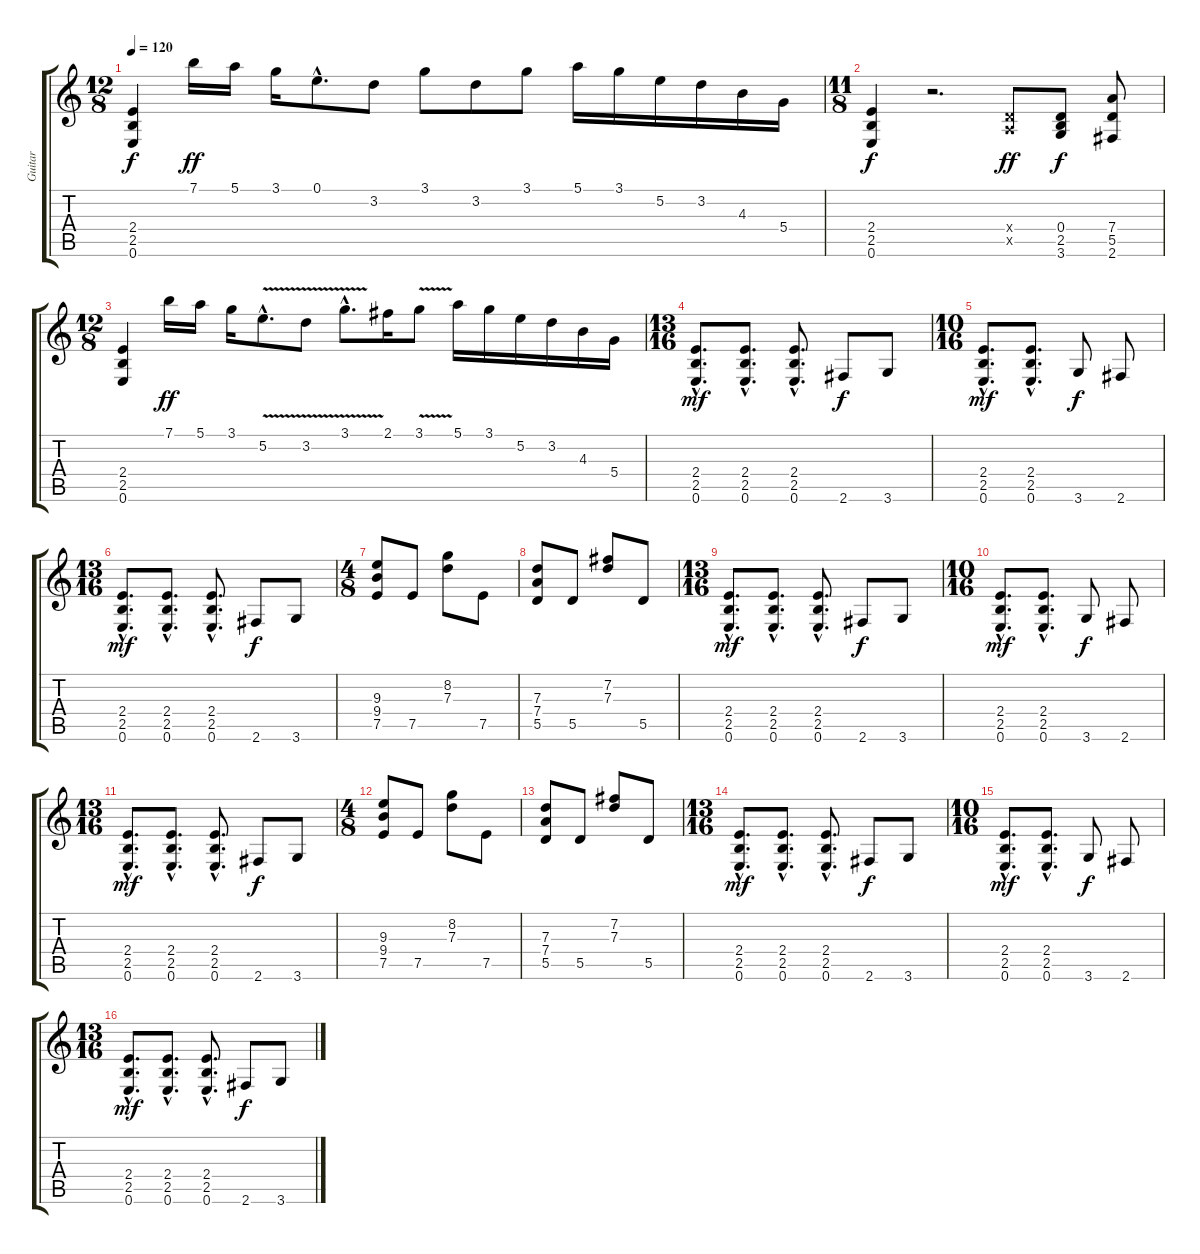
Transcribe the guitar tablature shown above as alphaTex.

\track ("Guitar" "Guitar") {instrument overdrivenguitar}
\staff {score tabs}
\tuning (E4 B3 G3 D3 A2 E2) {hide}
\ts (12 8)
\tempo 120
\clef g2
\ks c
(2.4 2.5 0.6).4{dy f} 7.1.16{dy ff} 5.1.16 3.1.16 0.1{hac}.8{d} 3.2.8 3.1.8 3.2.8 3.1.8 5.1.16 3.1.16 5.2.16 3.2.16 4.3.16 5.4.16 |
\ts (11 8)
(2.4 2.5 0.6).4{dy f} r.2{d} (0.4{x} 0.5{x}).8{dy ff} (0.4 2.5 3.6).8{dy f} (7.4 5.5 2.6).8 |
\ts (12 8)
(2.4 2.5 0.6).4 7.1.16{dy ff} 5.1.16 3.1.16 5.2{v hac}.8{d} 3.2{v}.8 3.1{v hac}.8{d} 2.1.16 3.1{v}.8 5.1.16 3.1.16 5.2.16 3.2.16 4.3.16 5.4.16 |
\ts (13 16)
(2.4{hac} 2.5{hac} 0.6{hac}).8{d dy mf} (2.4{hac} 2.5{hac} 0.6{hac}).8{d} (2.4{hac} 2.5{hac} 0.6{hac}).8{d} 2.6.8{dy f} 3.6.8 |
\ts (10 16)
(2.4{hac} 2.5{hac} 0.6{hac}).8{d dy mf} (2.4{hac} 2.5{hac} 0.6{hac}).8{d} 3.6.8{dy f} 2.6.8 |
\ts (13 16)
(2.4{hac} 2.5{hac} 0.6{hac}).8{d dy mf} (2.4{hac} 2.5{hac} 0.6{hac}).8{d} (2.4{hac} 2.5{hac} 0.6{hac}).8{d} 2.6.8{dy f} 3.6.8 |
\ts (4 8)
(9.3 9.4 7.5).8 7.5.8 (8.2 7.3).8 7.5.8 |
(7.3 7.4 5.5).8 5.5.8 (7.2 7.3).8 5.5.8 |
\ts (13 16)
(2.4{hac} 2.5{hac} 0.6{hac}).8{d dy mf} (2.4{hac} 2.5{hac} 0.6{hac}).8{d} (2.4{hac} 2.5{hac} 0.6{hac}).8{d} 2.6.8{dy f} 3.6.8 |
\ts (10 16)
(2.4{hac} 2.5{hac} 0.6{hac}).8{d dy mf} (2.4{hac} 2.5{hac} 0.6{hac}).8{d} 3.6.8{dy f} 2.6.8 |
\ts (13 16)
(2.4{hac} 2.5{hac} 0.6{hac}).8{d dy mf} (2.4{hac} 2.5{hac} 0.6{hac}).8{d} (2.4{hac} 2.5{hac} 0.6{hac}).8{d} 2.6.8{dy f} 3.6.8 |
\ts (4 8)
(9.3 9.4 7.5).8 7.5.8 (8.2 7.3).8 7.5.8 |
(7.3 7.4 5.5).8 5.5.8 (7.2 7.3).8 5.5.8 |
\ts (13 16)
(2.4{hac} 2.5{hac} 0.6{hac}).8{d dy mf} (2.4{hac} 2.5{hac} 0.6{hac}).8{d} (2.4{hac} 2.5{hac} 0.6{hac}).8{d} 2.6.8{dy f} 3.6.8 |
\ts (10 16)
(2.4{hac} 2.5{hac} 0.6{hac}).8{d dy mf} (2.4{hac} 2.5{hac} 0.6{hac}).8{d} 3.6.8{dy f} 2.6.8 |
\ts (13 16)
(2.4{hac} 2.5{hac} 0.6{hac}).8{d dy mf} (2.4{hac} 2.5{hac} 0.6{hac}).8{d} (2.4{hac} 2.5{hac} 0.6{hac}).8{d} 2.6.8{dy f} 3.6.8
